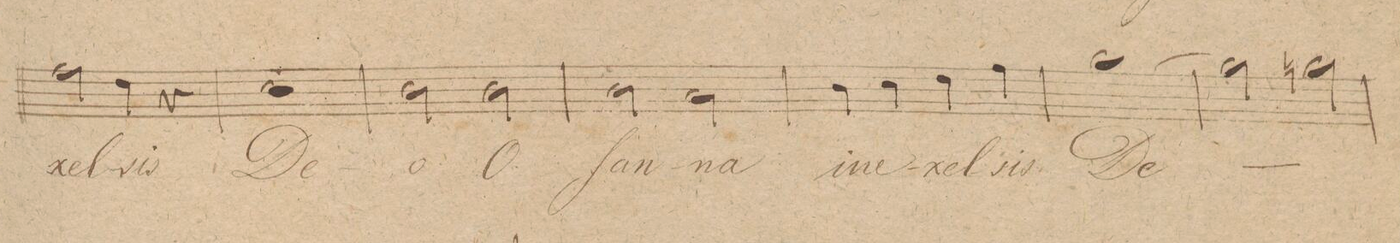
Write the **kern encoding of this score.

**kern	**text	**dynam
*I"Tenore.	*	*
*clefC4	*	*
*k[f#c#g#]	*	*
*met(c)	*	*
*M4/4	*	*
2e\	-xel-	.
4c#\	-sis	.
4r	.	.
=80	=80	=80
1B	De-	.
=81	=81	=81
1ryy	.	.
=82	=82	=82
1ryy	.	.
=83	=83	=83
2A\	-o	.
2A\	O-	.
=84	=84	=84
2A\	-ſan-	.
2G#\	-na	.
=85	=85	=85
4A\	in	.
4B\	e-	.
4c#\	-xel-	.
4e\	-sis	.
=86	=86	=86
[1f#	De-	.
=87	=87	=87
2f#\]	.	.
2fn\	.	.
=88	=88	=88
*-	*-	*-
